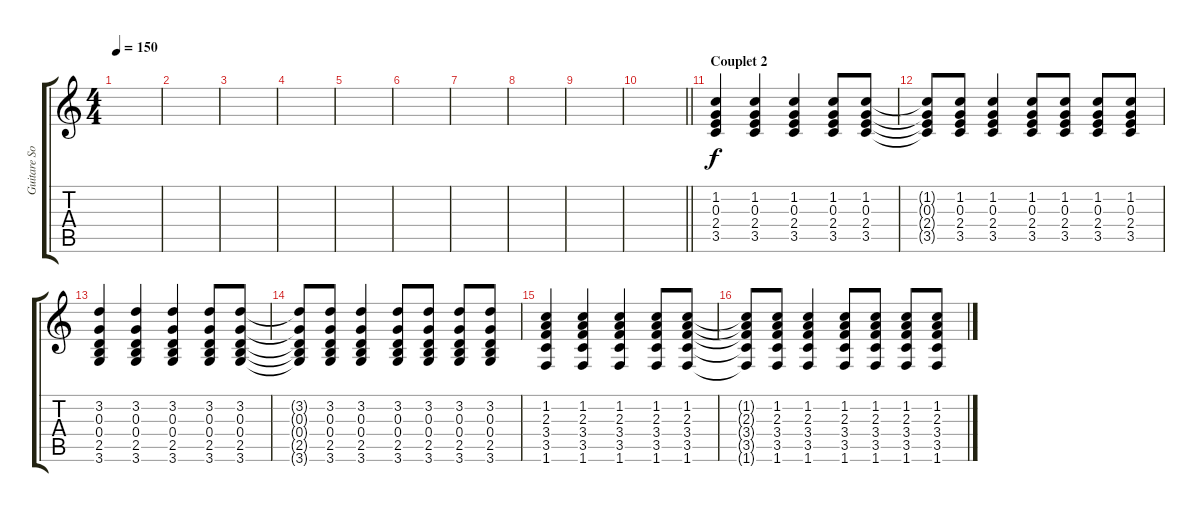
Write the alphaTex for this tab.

\track ("Guitare Soliste" "Guitare So") {instrument distortionguitar}
\staff {score tabs}
\tuning (E4 B3 G3 D3 A2 E2) {hide}
\ts (4 4)
\tempo 150
\clef g2
\ks c
|
|
|
|
|
|
|
|
|
\barLineRight lightlight
|
\section ("" "Couplet 2")
(1.2 0.3 2.4 3.5).4 (1.2 0.3 2.4 3.5).4 (1.2 0.3 2.4 3.5).4 (1.2 0.3 2.4 3.5).8 (1.2 0.3 2.4 3.5).8 |
(1.2{t} 0.3{t} 2.4{t} 3.5{t}).8 (1.2 0.3 2.4 3.5).8 (1.2 0.3 2.4 3.5).4 (1.2 0.3 2.4 3.5).8 (1.2 0.3 2.4 3.5).8 (1.2 0.3 2.4 3.5).8 (1.2 0.3 2.4 3.5).8 |
(3.2 0.3 0.4 2.5 3.6).4 (3.2 0.3 0.4 2.5 3.6).4 (3.2 0.3 0.4 2.5 3.6).4 (3.2 0.3 0.4 2.5 3.6).8 (3.2 0.3 0.4 2.5 3.6).8 |
(3.2{t} 0.3{t} 0.4{t} 2.5{t} 3.6{t}).8 (3.2 0.3 0.4 2.5 3.6).8 (3.2 0.3 0.4 2.5 3.6).4 (3.2 0.3 0.4 2.5 3.6).8 (3.2 0.3 0.4 2.5 3.6).8 (3.2 0.3 0.4 2.5 3.6).8 (3.2 0.3 0.4 2.5 3.6).8 |
(1.2 2.3 3.4 3.5 1.6).4 (1.2 2.3 3.4 3.5 1.6).4 (1.2 2.3 3.4 3.5 1.6).4 (1.2 2.3 3.4 3.5 1.6).8 (1.2 2.3 3.4 3.5 1.6).8 |
(1.2{t} 2.3{t} 3.4{t} 3.5{t} 1.6{t}).8 (1.2 2.3 3.4 3.5 1.6).8 (1.2 2.3 3.4 3.5 1.6).4 (1.2 2.3 3.4 3.5 1.6).8 (1.2 2.3 3.4 3.5 1.6).8 (1.2 2.3 3.4 3.5 1.6).8 (1.2 2.3 3.4 3.5 1.6).8
